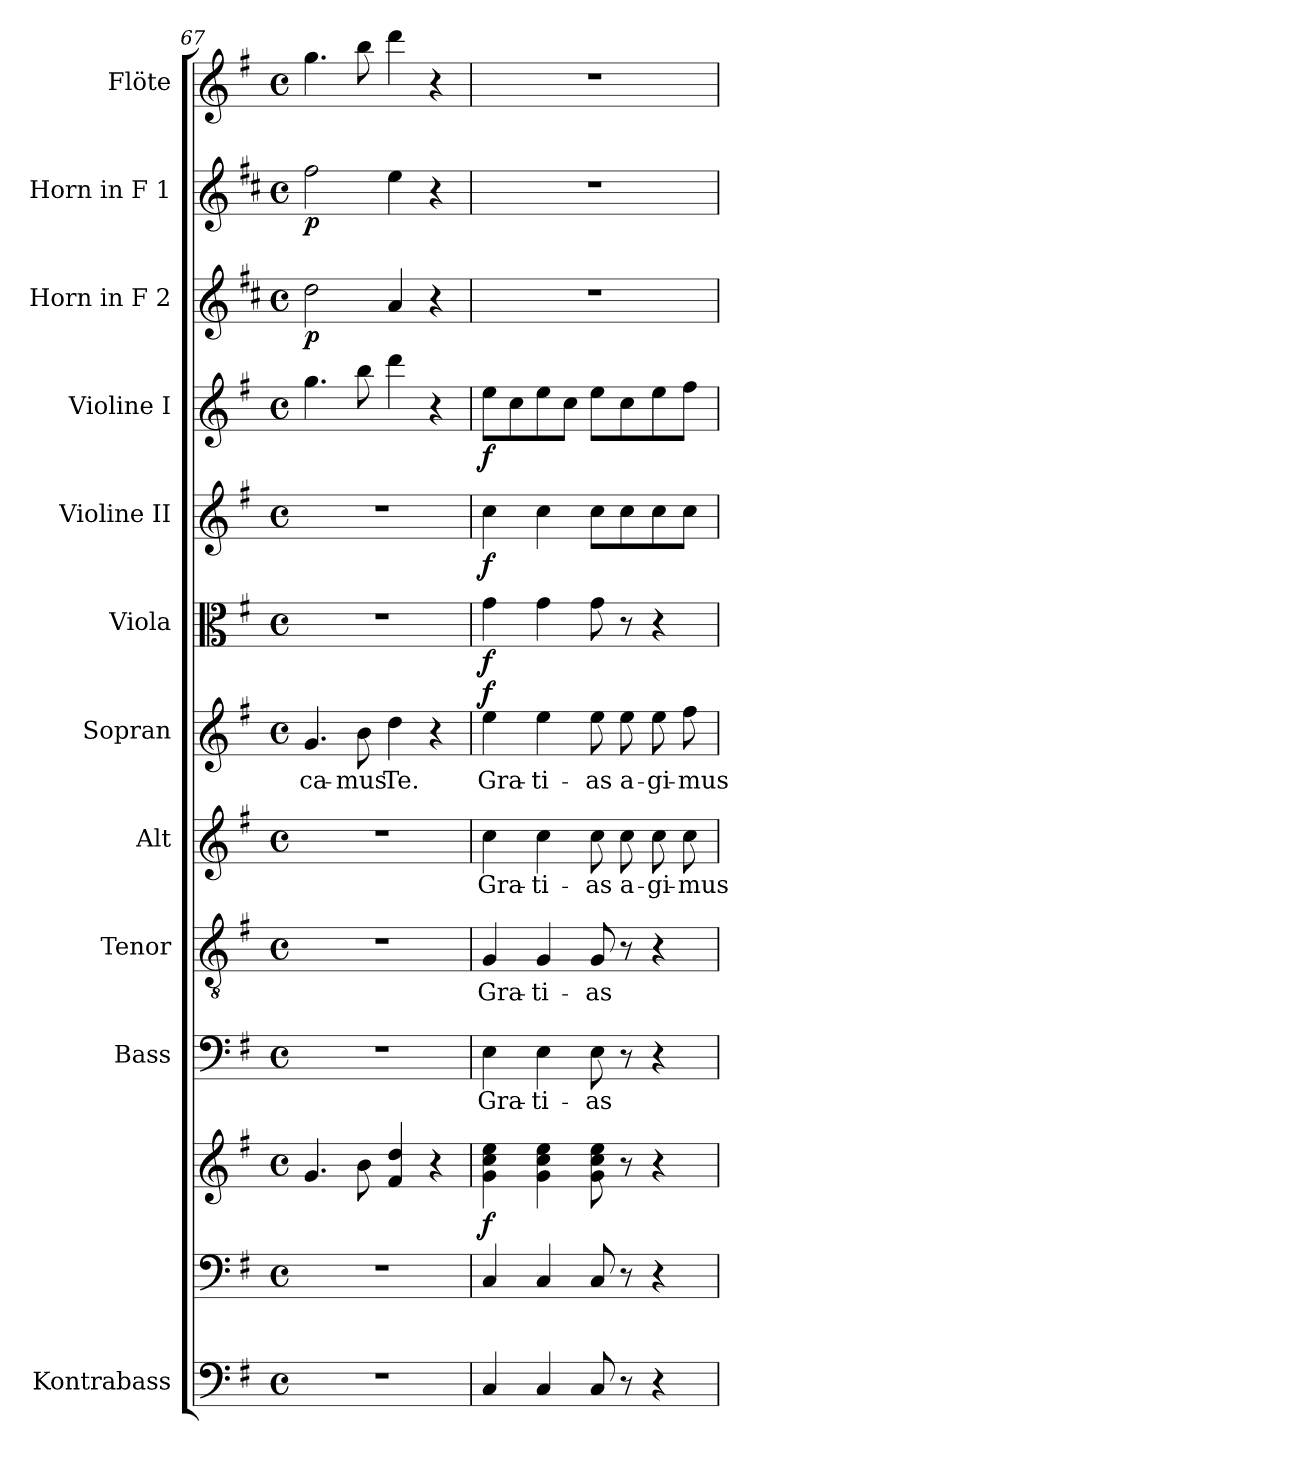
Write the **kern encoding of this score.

**kern	**kern	**kern	**dynam	**kern	**text	**kern	**text	**kern	**text	**kern	**text	**dynam	**kern	**dynam	**kern	**dynam	**kern	**dynam	**kern	**dynam	**kern	**dynam	**kern
*part12	*part11	*part11	*part11	*part10	*part10	*part9	*part9	*part8	*part8	*part7	*part7	*part7	*part6	*part6	*part5	*part5	*part4	*part4	*part3	*part3	*part2	*part2	*part1
*staff13	*staff12	*staff11	*staff11/12	*staff10	*staff10	*staff9	*staff9	*staff8	*staff8	*staff7	*staff7	*staff7	*staff6	*staff6	*staff5	*staff5	*staff4	*staff4	*staff3	*staff3	*staff2	*staff2	*staff1
*I"Kontrabass	*	*	*	*I"Bass	*	*I"Tenor	*	*I"Alt	*	*I"Sopran	*	*	*I"Viola	*	*I"Violine II	*	*I"Violine I	*	*I"Horn in F 2	*	*I"Horn in F 1	*	*I"Flöte
*I'Kb.	*	*	*	*I'B.	*	*I'T.	*	*I'A.	*	*I'S.	*	*	*I'Vla.	*	*I'Vl. II	*	*I'Vl. I	*	*	*	*	*	*I'Fl.
*clefF4	*clefF4	*clefG2	*	*clefF4	*	*clefGv2	*	*clefG2	*	*clefG2	*	*	*clefC3	*	*clefG2	*	*clefG2	*	*clefG2	*	*clefG2	*	*clefG2
*ITrd7c12	*	*	*	*	*	*	*	*	*	*	*	*	*	*	*	*	*	*	*ITrd4c7	*	*ITrd4c7	*	*
*k[f#]	*k[f#]	*k[f#]	*	*k[f#]	*	*k[f#]	*	*k[f#]	*	*k[f#]	*	*	*k[f#]	*	*k[f#]	*	*k[f#]	*	*k[f#]	*	*k[f#]	*	*k[f#]
*G:	*G:	*G:	*	*G:	*	*G:	*	*G:	*	*G:	*	*	*G:	*	*G:	*	*G:	*	*G:	*	*G:	*	*G:
*M4/4	*M4/4	*M4/4	*	*M4/4	*	*M4/4	*	*M4/4	*	*M4/4	*	*	*M4/4	*	*M4/4	*	*M4/4	*	*M4/4	*	*M4/4	*	*M4/4
*met(c)	*met(c)	*met(c)	*	*met(c)	*	*met(c)	*	*met(c)	*	*met(c)	*	*	*met(c)	*	*met(c)	*	*met(c)	*	*met(c)	*	*met(c)	*	*met(c)
=67	=67	=67	=67	=67	=67	=67	=67	=67	=67	=67	=67	=67	=67	=67	=67	=67	=67	=67	=67	=67	=67	=67	=67
!	!	!	!	!	!	!	!	!	!	!	!LO:LY:b	!	!	!	!	!	!	!	!	!LO:DY:b	!	!LO:DY:b	!
1r	1r	4.g/	.	1r	.	1r	.	1r	.	4.g/	-ca-	.	1r	.	1r	.	4.gg\	.	2g\	p	2b\	p	4.gg\
!	!	!	!	!	!	!	!	!	!	!	!LO:LY:b	!	!	!	!	!	!	!	!	!	!	!	!
.	.	8b\	.	.	.	.	.	.	.	8b\	-mus	.	.	.	.	.	8bb\	.	.	.	.	.	8bb\
!	!	!	!	!	!	!	!	!	!	!	!LO:LY:b	!	!	!	!	!	!	!	!	!	!	!	!
.	.	4f#/ 4dd/	.	.	.	.	.	.	.	4dd\	Te.	.	.	.	.	.	4ddd\	.	4d/	.	4a\	.	4ddd\
.	.	4r	.	.	.	.	.	.	.	4r	.	.	.	.	.	.	4r	.	4r	.	4r	.	4r
=68	=68	=68	=68	=68	=68	=68	=68	=68	=68	=68	=68	=68	=68	=68	=68	=68	=68	=68	=68	=68	=68	=68	=68
!	!	!	!LO:DY:b	!	!LO:LY:b	!	!LO:LY:b	!	!LO:LY:b	!	!LO:LY:b	!LO:DY:a	!	!LO:DY:b	!	!LO:DY:b	!	!LO:DY:b	!	!	!	!	!
4CC/	4C/	4g\ 4cc\ 4ee\	f	4E\	Gra-	4G/	Gra-	4cc\	Gra-	4ee\	Gra-	f	4g\	f	4cc\	f	8ee\L	f	1r	.	1r	.	1r
.	.	.	.	.	.	.	.	.	.	.	.	.	.	.	.	.	8cc\	.	.	.	.	.	.
!	!	!	!	!	!LO:LY:b	!	!LO:LY:b	!	!LO:LY:b	!	!LO:LY:b	!	!	!	!	!	!	!	!	!	!	!	!
4CC/	4C/	4g\ 4cc\ 4ee\	.	4E\	-ti-	4G/	-ti-	4cc\	-ti-	4ee\	-ti-	.	4g\	.	4cc\	.	8ee\	.	.	.	.	.	.
.	.	.	.	.	.	.	.	.	.	.	.	.	.	.	.	.	8cc\J	.	.	.	.	.	.
!	!	!	!	!	!LO:LY:b	!	!LO:LY:b	!	!LO:LY:b	!	!LO:LY:b	!	!	!	!	!	!	!	!	!	!	!	!
8CC/	8C/	8g\ 8cc\ 8ee\	.	8E\	-as	8G/	-as	8cc\	-as	8ee\	-as	.	8g\	.	8cc\L	.	8ee\L	.	.	.	.	.	.
!	!	!	!	!	!	!	!	!	!LO:LY:b	!	!LO:LY:b	!	!	!	!	!	!	!	!	!	!	!	!
8r	8r	8r	.	8r	.	8r	.	8cc\	a-	8ee\	a-	.	8r	.	8cc\	.	8cc\	.	.	.	.	.	.
!	!	!	!	!	!	!	!	!	!LO:LY:b	!	!LO:LY:b	!	!	!	!	!	!	!	!	!	!	!	!
4r	4r	4r	.	4r	.	4r	.	8cc\	-gi-	8ee\	-gi-	.	4r	.	8cc\	.	8ee\	.	.	.	.	.	.
!	!	!	!	!	!	!	!	!	!LO:LY:b	!	!LO:LY:b	!	!	!	!	!	!	!	!	!	!	!	!
.	.	.	.	.	.	.	.	8cc\	-mus	8ff#\	-mus	.	.	.	8cc\J	.	8ff#\J	.	.	.	.	.	.
=	=	=	=	=	=	=	=	=	=	=	=	=	=	=	=	=	=	=	=	=	=	=	=
*-	*-	*-	*-	*-	*-	*-	*-	*-	*-	*-	*-	*-	*-	*-	*-	*-	*-	*-	*-	*-	*-	*-	*-
